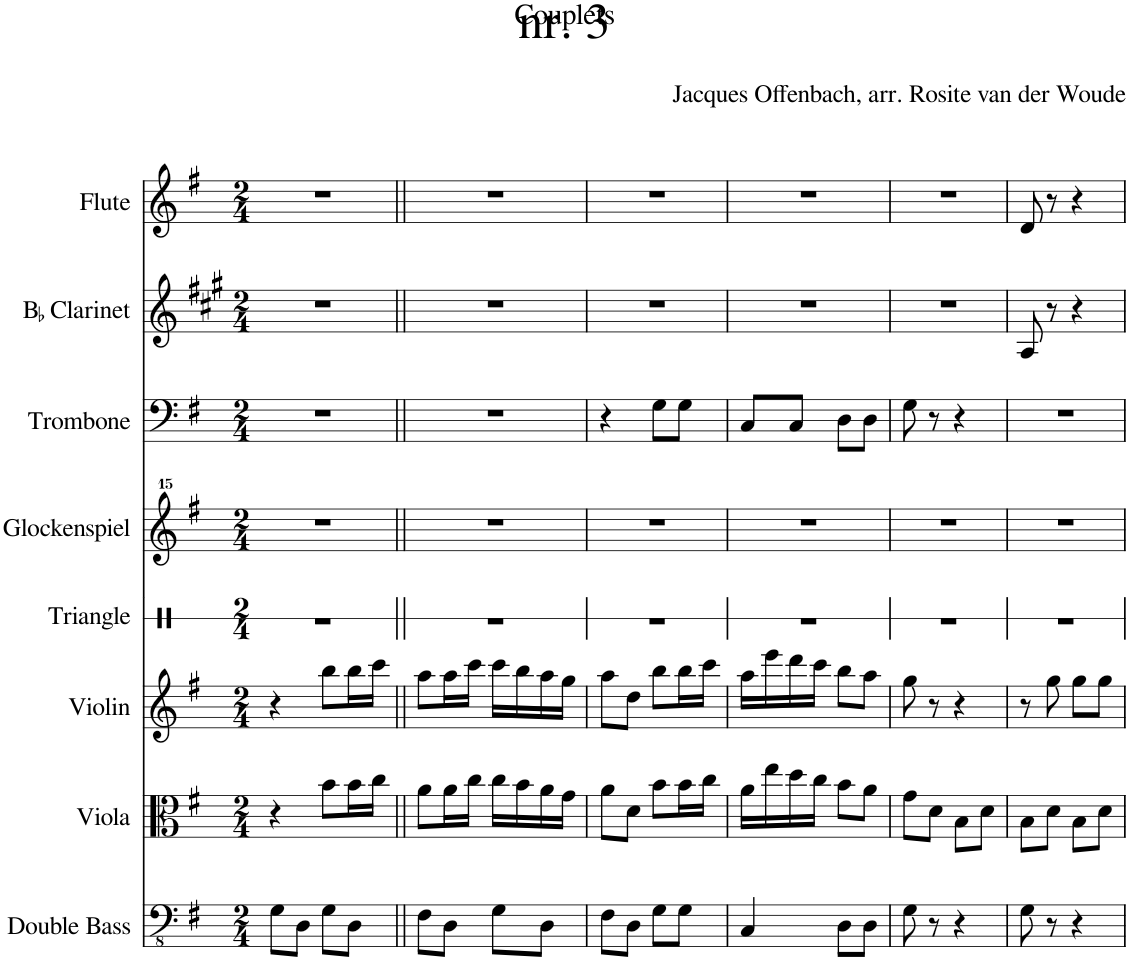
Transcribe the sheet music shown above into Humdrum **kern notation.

**kern	**kern	**kern	**kern	**kern	**kern	**kern	**kern
*part8	*part7	*part6	*part5	*part4	*part3	*part2	*part1
*staff8	*staff7	*staff6	*staff5	*staff4	*staff3	*staff2	*staff1
*I"Double Bass	*I"Viola	*I"Violin	*I"Triangle	*I"Glockenspiel	*I"Trombone	*I"BaccidentalFlat Clarinet	*I"Flute
*	*I'Vla.	*I'Vln.	*I'Trgl.	*I'Glk.	*I'Trb.	*I'BaccidentalFlat Cl.	*I'Fl.
*	*	*	*stria1	*	*	*	*
*clefFv4	*clefC3	*clefG2	*clefX	*clefG^^2	*clefF4	*clefG2	*clefG2
*Trd7c12	*	*	*	*	*	*Trd1c2	*
*k[f#]	*k[f#]	*k[f#]	*k[]	*k[f#]	*k[f#]	*k[f#c#g#]	*k[f#]
*M2/4	*M2/4	*M2/4	*M2/4	*M2/4	*M2/4	*M2/4	*M2/4
=1	=1	=1	=1	=1	=1	=1	=1
8GG\L	4r	4r	2r	2r	2r	2r	2r
8DD\J	.	.	.	.	.	.	.
8GG\L	8b\L	8bb\L	.	.	.	.	.
8DD\J	16b\L	16bb\L	.	.	.	.	.
.	16cc\JJ	16ccc\JJ	.	.	.	.	.
=2||	=2||	=2||	=2||	=2||	=2||	=2||	=2||
8FF#\L	8a\L	8aa\L	2r	2r	2r	2r	2r
8DD\J	16a\L	16aa\L	.	.	.	.	.
.	16cc\JJ	16ccc\JJ	.	.	.	.	.
8GG\L	16cc\LL	16ccc\LL	.	.	.	.	.
.	16b\	16bb\	.	.	.	.	.
8DD\J	16a\	16aa\	.	.	.	.	.
.	16g\JJ	16gg\JJ	.	.	.	.	.
=3	=3	=3	=3	=3	=3	=3	=3
8FF#\L	8a\L	8aa\L	2r	2r	4r	2r	2r
8DD\J	8d\J	8dd\J	.	.	.	.	.
8GG\L	8b\L	8bb\L	.	.	8G\L	.	.
8GG\J	16b\L	16bb\L	.	.	8G\J	.	.
.	16cc\JJ	16ccc\JJ	.	.	.	.	.
=4	=4	=4	=4	=4	=4	=4	=4
4CC/	16a\LL	16aa\LL	2r	2r	8C/L	2r	2r
.	16ee\	16eee\	.	.	.	.	.
.	16dd\	16ddd\	.	.	8C/J	.	.
.	16cc\JJ	16ccc\JJ	.	.	.	.	.
8DD\L	8b\L	8bb\L	.	.	8D\L	.	.
8DD\J	8a\J	8aa\J	.	.	8D\J	.	.
=5	=5	=5	=5	=5	=5	=5	=5
8GG\	8g\L	8gg\	2r	2r	8G\	2r	2r
8r	8d\J	8r	.	.	8r	.	.
4r	8B\L	4r	.	.	4r	.	.
.	8d\J	.	.	.	.	.	.
=6	=6	=6	=6	=6	=6	=6	=6
8GG\	8B\L	8r	2r	2r	2r	8A/	8d/
8r	8d\J	8gg\	.	.	.	8r	8r
4r	8B\L	8gg\L	.	.	.	4r	4r
.	8d\J	8gg\J	.	.	.	.	.
=	=	=	=	=	=	=	=
*-	*-	*-	*-	*-	*-	*-	*-
